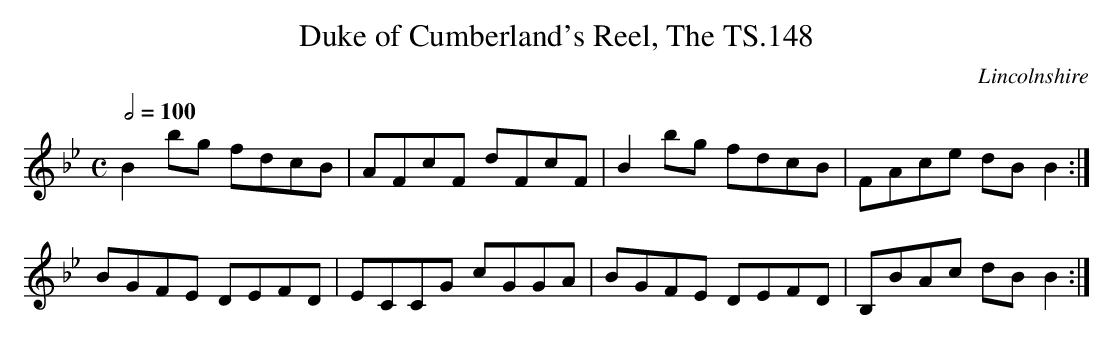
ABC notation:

X:1
T:Duke of Cumberland's Reel, The TS.148
L:1/8
M:C
O:Lincolnshire
Q:1/2=100
K:Bb
B2bg fdcB|AFcF dFcF|B2bg fdcB|FAce dBB2:|!
BGFE DEFD|ECCG cGGA|BGFE DEFD|B,BAc dBB2:|]
